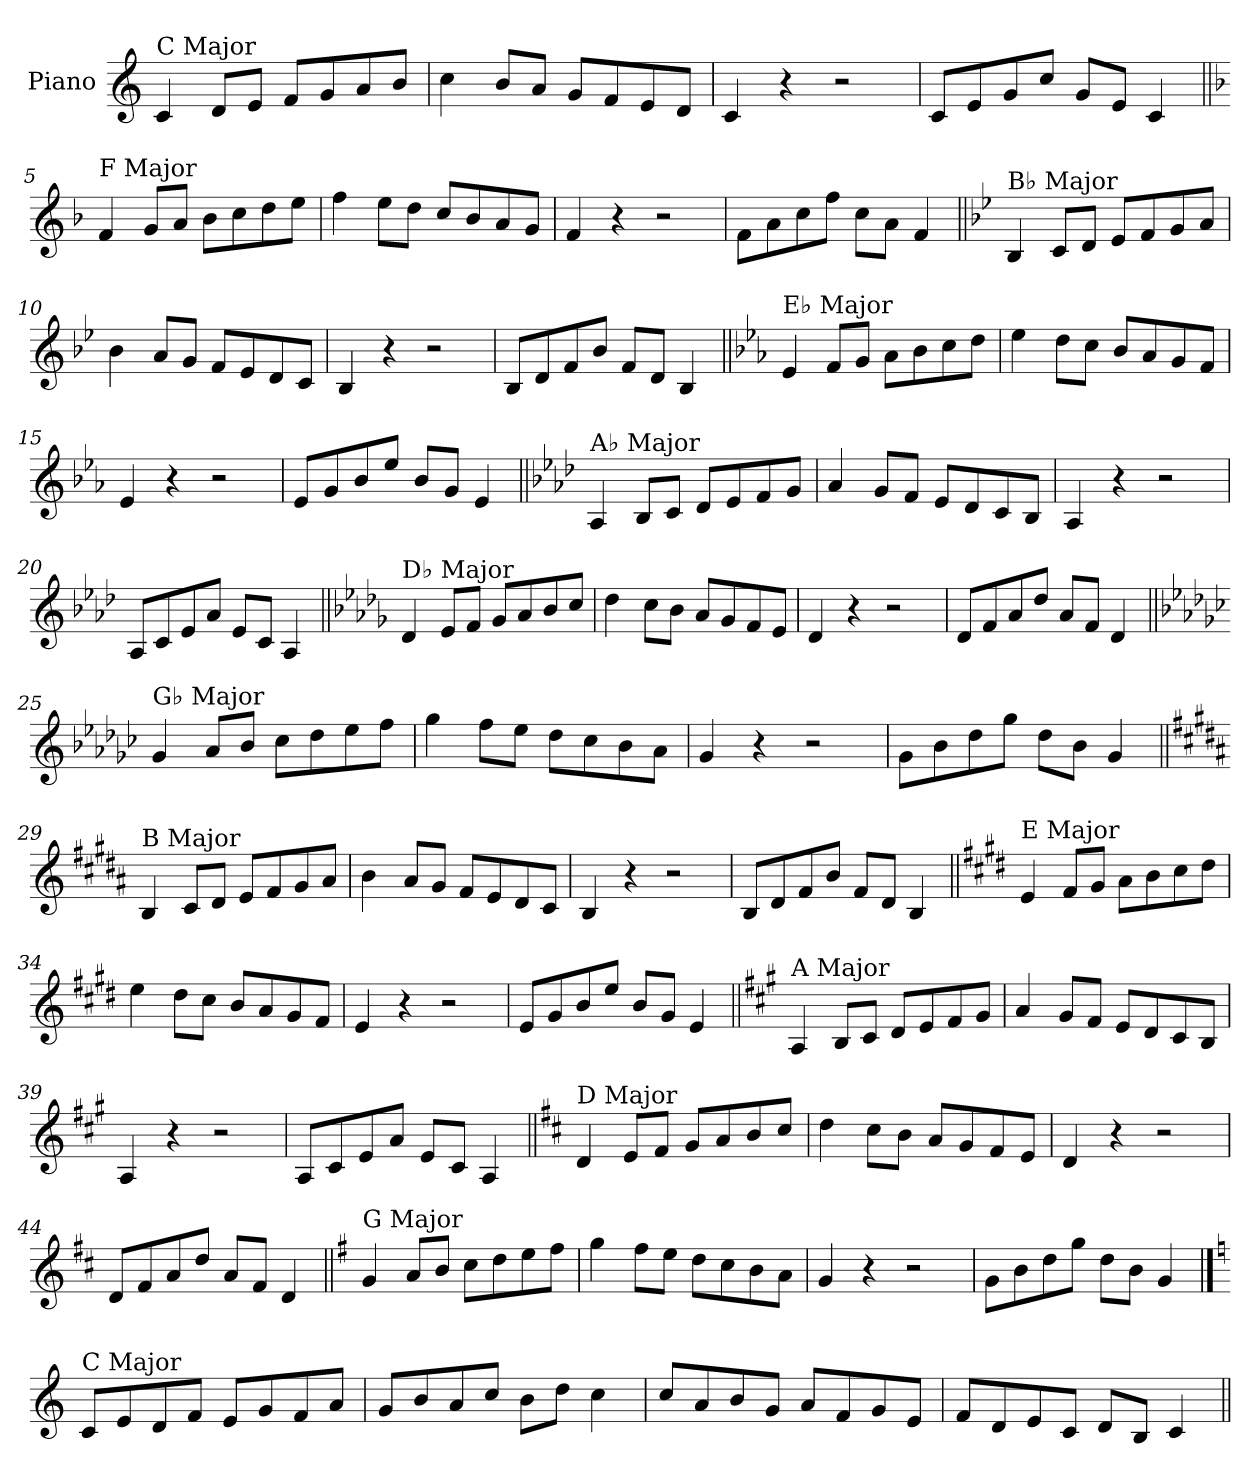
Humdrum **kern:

**kern
*part1
*staff1
*I"Piano
*I'Pno.
*clefG2
*k[]
=1
!LO:TX:a:t=C Major
4c/
8d/L
8e/J
8f/L
8g/
8a/
8b/J
=2
4cc\
8b/L
8a/J
8g/L
8f/
8e/
8d/J
=3
4c/
4r
2r
=4
8c/L
8e/
8g/
8cc/J
8g/L
8e/J
4c/
!!LO:LB:g=z
=5||
*k[b-]
!LO:TX:a:t=F Major
4f/
8g/L
8a/J
8b-\L
8cc\
8dd\
8ee\J
=6
4ff\
8ee\L
8dd\J
8cc/L
8b-/
8a/
8g/J
=7
4f/
4r
2r
=8
8f\L
8a\
8cc\
8ff\J
8cc\L
8a\J
4f/
!!LO:LB:g=z
=9||
*k[b-e-]
!LO:TX:a:t=B♭ Major
4B-/
8c/L
8d/J
8e-/L
8f/
8g/
8a/J
=10
4b-\
8a/L
8g/J
8f/L
8e-/
8d/
8c/J
=11
4B-/
4r
2r
=12
8B-/L
8d/
8f/
8b-/J
8f/L
8d/J
4B-/
!!LO:LB:g=z
=13||
*k[b-e-a-]
!LO:TX:a:t=E♭ Major
4e-/
8f/L
8g/J
8a-\L
8b-\
8cc\
8dd\J
=14
4ee-\
8dd\L
8cc\J
8b-/L
8a-/
8g/
8f/J
=15
4e-/
4r
2r
=16
8e-/L
8g/
8b-/
8ee-/J
8b-/L
8g/J
4e-/
!!LO:LB:g=z
=17||
*k[b-e-a-d-]
!LO:TX:a:t=A♭ Major
4A-/
8B-/L
8c/J
8d-/L
8e-/
8f/
8g/J
=18
4a-/
8g/L
8f/J
8e-/L
8d-/
8c/
8B-/J
=19
4A-/
4r
2r
=20
8A-/L
8c/
8e-/
8a-/J
8e-/L
8c/J
4A-/
!!LO:LB:g=z
=21||
*k[b-e-a-d-g-]
!LO:TX:a:t=D♭ Major
4d-/
8e-/L
8f/J
8g-/L
8a-/
8b-/
8cc/J
=22
4dd-\
8cc\L
8b-\J
8a-/L
8g-/
8f/
8e-/J
=23
4d-/
4r
2r
=24
8d-/L
8f/
8a-/
8dd-/J
8a-/L
8f/J
4d-/
!!LO:LB:g=z
=25||
*k[b-e-a-d-g-c-]
!LO:TX:a:t=G♭ Major
4g-/
8a-/L
8b-/J
8cc-\L
8dd-\
8ee-\
8ff\J
=26
4gg-\
8ff\L
8ee-\J
8dd-\L
8cc-\
8b-\
8a-\J
=27
4g-/
4r
2r
=28
8g-\L
8b-\
8dd-\
8gg-\J
8dd-\L
8b-\J
4g-/
!!LO:LB:g=z
=29||
*k[f#c#g#d#a#]
!LO:TX:a:t=B Major
4B/
8c#/L
8d#/J
8e/L
8f#/
8g#/
8a#/J
=30
4b\
8a#/L
8g#/J
8f#/L
8e/
8d#/
8c#/J
=31
4B/
4r
2r
=32
8B/L
8d#/
8f#/
8b/J
8f#/L
8d#/J
4B/
!!LO:LB:g=z
=33||
*k[f#c#g#d#]
!LO:TX:a:t=E Major
4e/
8f#/L
8g#/J
8a\L
8b\
8cc#\
8dd#\J
=34
4ee\
8dd#\L
8cc#\J
8b/L
8a/
8g#/
8f#/J
=35
4e/
4r
2r
=36
8e/L
8g#/
8b/
8ee/J
8b/L
8g#/J
4e/
!!LO:LB:g=z
=37||
*k[f#c#g#]
!LO:TX:a:t=A Major
4A/
8B/L
8c#/J
8d/L
8e/
8f#/
8g#/J
=38
4a/
8g#/L
8f#/J
8e/L
8d/
8c#/
8B/J
=39
4A/
4r
2r
=40
8A/L
8c#/
8e/
8a/J
8e/L
8c#/J
4A/
!!LO:LB:g=z
=41||
*k[f#c#]
!LO:TX:a:t=D Major
4d/
8e/L
8f#/J
8g/L
8a/
8b/
8cc#/J
=42
4dd\
8cc#\L
8b\J
8a/L
8g/
8f#/
8e/J
=43
4d/
4r
2r
=44
8d/L
8f#/
8a/
8dd/J
8a/L
8f#/J
4d/
!!LO:LB:g=z
=45||
*k[f#]
!LO:TX:a:t=G Major
4g/
8a/L
8b/J
8cc\L
8dd\
8ee\
8ff#\J
=46
4gg\
8ff#\L
8ee\J
8dd\L
8cc\
8b\
8a\J
=47
4g/
4r
2r
=48
8g\L
8b\
8dd\
8gg\J
8dd\L
8b\J
4g/
!!LO:PB:g=z
==49
*k[]
!LO:TX:a:t=C Major
8c/L
8e/
8d/
8f/J
8e/L
8g/
8f/
8a/J
=50
8g/L
8b/
8a/
8cc/J
8b\L
8dd\J
4cc\
=51
8cc/L
8a/
8b/
8g/J
8a/L
8f/
8g/
8e/J
=52
8f/L
8d/
8e/
8c/J
8d/L
8B/J
4c/
=||
*-
